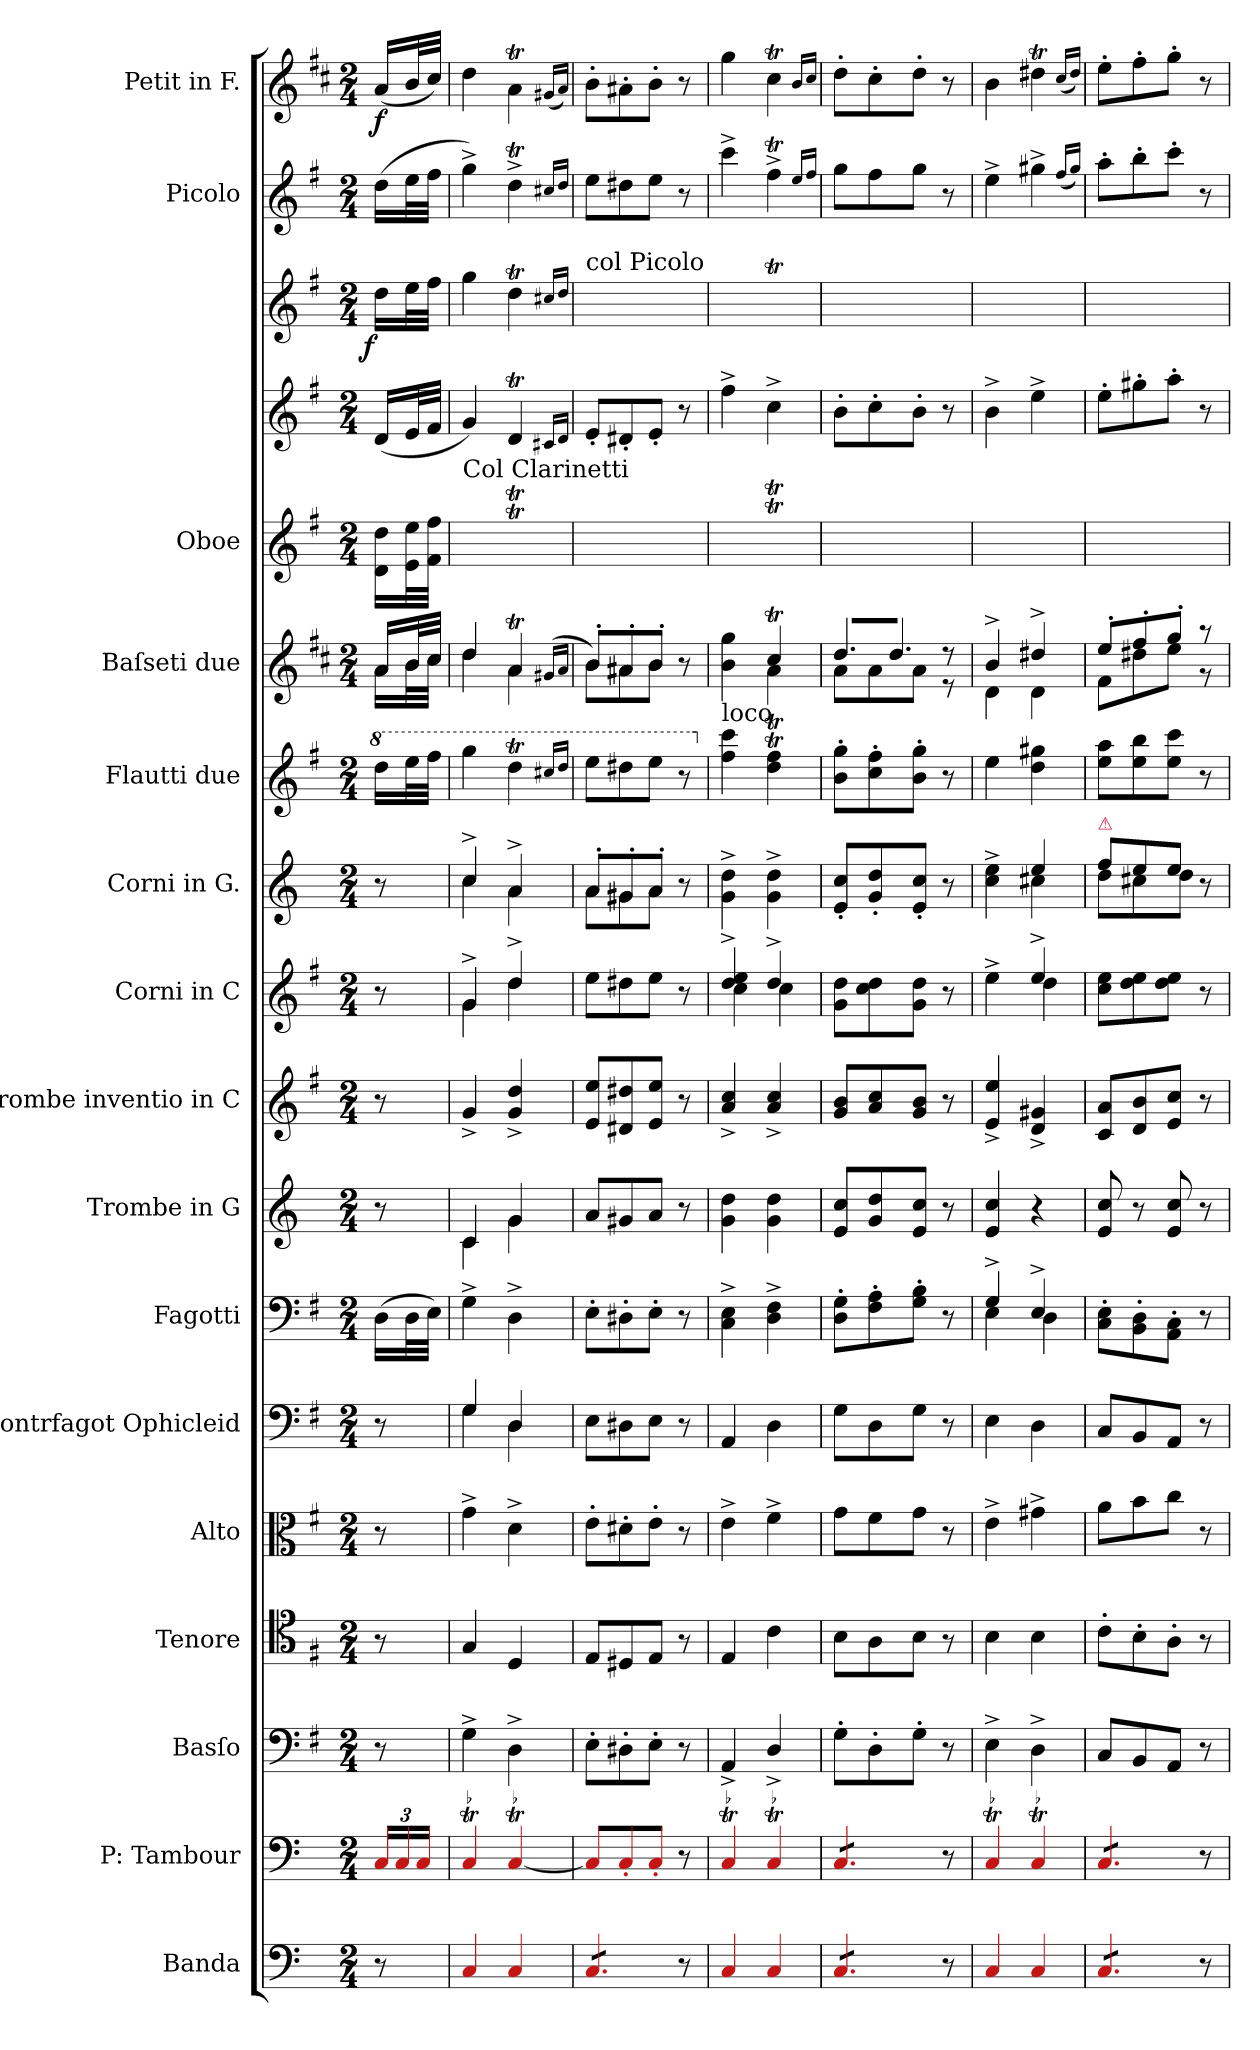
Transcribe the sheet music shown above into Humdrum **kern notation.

**kern	**kern	**kern	**kern	**kern	**kern	**kern	**kern	**kern	**kern	**kern	**kern	**kern	**kern	**kern	**kern	**dynam	**kern	**kern	**dynam
*part18	*part17	*part16	*part15	*part14	*part13	*part12	*part11	*part10	*part9	*part8	*part7	*part6	*part5	*part4	*part3	*part3	*part2	*part1	*part1
*staff18	*staff17	*staff16	*staff15	*staff14	*staff13	*staff12	*staff11	*staff10	*staff9	*staff8	*staff7	*staff6	*staff5	*staff4	*staff3	*staff3	*staff2	*staff1	*staff1
*I"Banda	*I"P: Tambour	*I"Basſo	*I"Tenore	*I"Alto	*I"Contrfagot Ophicleid	*I"Fagotti	*I"Trombe in G	*I"Trombe inventio in C	*I"Corni in C	*I"Corni in G.	*I"Flautti due	*I"Baſseti due	*I"Oboe	*	*	*	*I"Picolo	*I"Petit in F.	*
*	*	*	*I'T	*I'A	*	*	*	*	*	*	*	*	*I'Ob	*	*	*	*	*	*
*clefF4	*clefF4	*clefF4	*clefC4	*clefC3	*clefF4	*clefF4	*clefG2	*clefG2	*clefG2	*clefG2	*clefG2	*clefG2	*clefG2	*clefG2	*clefG2	*	*clefG2	*clefG2	*
*	*	*	*	*	*	*	*ITrd-4c-7	*	*	*ITrd3c5	*	*ITrd4c7	*	*	*	*	*	*ITrd-3c-5	*
*k[]	*k[]	*k[f#]	*k[f#]	*k[f#]	*k[f#]	*k[f#]	*k[f#]	*k[f#]	*k[f#]	*k[f#]	*k[f#]	*k[f#]	*k[f#]	*k[f#]	*k[f#]	*	*k[f#]	*k[f#]	*
*M2/4	*M2/4	*M2/4	*M2/4	*M2/4	*M2/4	*M2/4	*M2/4	*M2/4	*M2/4	*M2/4	*M2/4	*M2/4	*M2/4	*M2/4	*M2/4	*	*M2/4	*M2/4	*
*	*	*	*	*	*	*	*	*	*	*	*8va	*	*	*	*	*	*	*	*
=	=	=	=	=	=	=	=	=	=	=	=	=	=	=	=	=	=	=	=
*	*	*	*	*	*	*	*	*	*	*	*	*^	*	*	*	*	*	*	*
!	!	!	!	!	!	!	!	!	!	!	!	!	!	!	!	!	!LO:DY:rj	!	!	!
8r	24Ra/LL	8r	8r	8r	8r	(16D\LL	8r	8r	8r	8r	16ddd\LL	16d/LL	16d\LL	16d\ 16dd\LL	(16d/LL	16dd\LL	f	(16dd\LL	(16dd/LL	f
.	24Ra/	.	.	.	.	.	.	.	.	.	.	.	.	.	.	.	.	.	.	.
.	.	.	.	.	.	32D\L	.	.	.	.	32eee\L	32e/L	32e\L	32e\ 32ee\L	32e/L	32ee\L	.	32ee\L	32ee/L	.
.	24Ra/JJ	.	.	.	.	.	.	.	.	.	.	.	.	.	.	.	.	.	.	.
.	.	.	.	.	.	32E\JJJ)	.	.	.	.	32fff#\JJJ	32f#/JJJ	32f#\JJJ	32f#\ 32ff#\JJJ	32f#/JJJ	32ff#\JJJ	.	32ff#\JJJ	32ff#/JJJ)	.
=1	=1	=1	=1	=1	=1	=1	=1	=1	=1	=1	=1	=1	=1	=1	=1	=1	=1	=1	=1	=1
*	*	*	*	*	*^	*	*^	*	*^	*^	*	*	*	*	*	*	*	*	*	*
!	!	!	!	!	!	!	!	!	!	!	!	!	!	!	!	!	!	!LO:TX:a:t=Col Clarinetti	!	!	!	!	!	!
4Ra/	4Rat/	4G^<\	4G/	4g^<\	4G/	4G\	4G^<\	4g/	4g\	4g^>/	4g^</	4g\	4g^</	4g\	4ggg\	4g/	4g\	4gyy\ 4ggyy\	4g/)	4gg\	.	4gg^<\)	4gg\	.
4Ra/	[4Rat/	4D^<\	4D/	4d^<\	4D/	4D\	4D^<\	4dd/	4dd\	4g^>/ 4dd^>/	4dd^</	4dd\	4e^</	4e\	4dddT\	4dT/	4d\	4dyyT/ 4ddyyT/	4dT/	4ddT\	.	4ddT^<\	4ddT\	.
*	*	*	*	*	*v	*v	*	*v	*v	*	*v	*v	*	*	*	*	*	*	*	*	*	*	*	*
.	.	.	.	.	.	.	.	.	.	.	.	16qqccc#X/LL	(>16qqc#X/LL	.	16qqc#Xyy/ 16qqcc#Xyy/LL	16qqc#X/LL	16qqcc#X/LL	.	16qqcc#X/LL	(16qqcc#X/LL	.
.	.	.	.	.	.	.	.	.	.	.	.	16qqddd/JJ	16qqd/JJ	.	16qqdyy/ 16qqddyy/JJ	16qqd/JJ	16qqdd/JJ	.	16qqdd/JJ	16qqdd/JJ)	.
=2	=2	=2	=2	=2	=2	=2	=2	=2	=2	=2	=2	=2	=2	=2	=2	=2	=2	=2	=2	=2	=2
!	!	!	!	!	!	!	!	!	!	!	!	!	!	!	!	!	!LO:TX:a:t=col Picolo	!	!	!	!
*tremolo	*	*	*	*	*	*	*	*	*	*	*	*	*	*	*	*	*	*	*	*	*
8Ra/L	8Ra/L]	8E'\L	8E/L	8e'\L	8E\L	8E'\L	8ee/L	8e/ 8ee/L	8ee\L	8e'/L	8e\L	8eee\L	8e'/L)	8e\L	8eyy'/ 8eeyy'/L	8e'/L	8ee\Lyy	.	8ee\L	8ee'\L	.
8Ra/	8Ra'/	8D#X'\	8D#X/	8d#X'\	8D#X\	8D#X'\	8dd#X/	8d#X/ 8dd#X/	8dd#X\	8d#X'/	8d#X\	8ddd#X\	8d#X'/	8d#X\	8d#Xyy'/ 8dd#Xyy'/	8d#X'/	8dd#X\yy	.	8dd#X\	8dd#X'\	.
8Ra/J	8Ra'/J	8E'\J	8E/J	8e'\J	8E\J	8E'\J	8ee/J	8e/ 8ee/J	8ee\J	8e'/J	8e\J	8eee\J	8e'/J	8e\J	8eyy'/ 8eeyy'/J	8e'/J	8ee\Jyy	.	8ee\J	8ee'\J	.
*Xtremolo	*	*	*	*	*	*	*	*	*	*	*	*	*	*	*	*	*	*	*	*	*
8r	8r	8r	8r	8r	8r	8r	8r	8r	8r	8r	8ryy	8r	8r	8ryy	8ryy	8r	8ryy	.	8r	8r	.
*	*	*	*	*	*	*	*	*	*	*v	*v	*	*	*	*	*	*	*	*	*	*
=3	=3	=3	=3	=3	=3	=3	=3	=3	=3	=3	=3	=3	=3	=3	=3	=3	=3	=3	=3	=3
*	*	*	*	*	*	*	*	*	*^	*	*	*	*	*	*	*	*	*	*	*
*	*	*	*	*	*	*	*	*	*	*	*	*X8va	*	*	*	*	*	*	*	*	*
*	*	*	*	*	*	*	*	*	*	*	*^	*	*	*	*	*	*	*	*	*	*
!	!	!	!	!	!	!	!	!	!	!	!	!	!LO:TX:a:t=loco	!	!	!	!	!	!	!	!	!
*	*	*	*	*	*	*	*	*	*	*	*v	*v	*	*	*	*	*	*	*	*	*	*
4Ra/	4Rat/	4AA^</	4E/	4e^<\	4AA/	4C^<\ 4E^<\	4dd\ 4aa\	4a^>/ 4cc^>/	4dd^</ 4ee^</	4cc\	4d^<\ 4a^<\	4ff#\ 4ccc\	4e\ 4cc\	4ryy	4ff#yy^<\ 4cccyy^<\	4ff#^<\	4ccc^<\yy	.	4ccc^<\	4ccc\	.
4Ra/	4Rat/	4D^</	4c\	4f#^<\	4D\	4D^<\ 4F#^<\	4dd\ 4aa\	4a^>/ 4cc^>/	4dd^</	4cc\	4d^<\ 4a^<\	4ddT\ 4ff#T\	4f#t/	4d\	4ccyyT^<\ 4ff#yyT^<\	4cc^<\	4ff#t^<\yy	.	4ff#t^<\	4ff#t\	.
*	*	*	*	*	*	*	*	*	*v	*v	*	*	*	*	*	*	*	*	*	*	*
.	.	.	.	.	.	.	.	.	.	.	.	.	.	16qqee/LLyy	.	16qqee/LLyy	.	16qqee/LL	16qqee/LL	.
.	.	.	.	.	.	.	.	.	.	.	.	.	.	16qqff#/JJyy	.	16qqff#/JJyy	.	16qqff#/JJ	16qqff#/JJ	.
=4	=4	=4	=4	=4	=4	=4	=4	=4	=4	=4	=4	=4	=4	=4	=4	=4	=4	=4	=4	=4
*tremolo	*	*	*	*	*	*	*	*	*	*	*	*	*	*	*	*	*	*	*	*
*	*tremolo	*	*	*	*	*	*	*	*	*	*	*	*	*	*	*	*	*	*	*
*	*	*	*	*	*	*	*	*	*	*	*	*tremolo	*	*	*	*	*	*	*	*
8Ra/L	8Ra/L	8G'\L	8B\L	8g\L	8G\L	8D'\ 8G'\L	8b/ 8gg/L	8g/ 8b/L	8g\ 8dd\L	8B'/ 8g'/L	8b'\ 8gg'\L	8g/L	8d\L	8byy'\ 8ggyy'\L	8b'\L	8gg\Lyy	.	8gg\L	8gg'\L	.
8Ra/	8Ra/	8D'\	8A\	8f#\	8D\	8F#'\ 8A'\	8dd/ 8aa/	8a/ 8cc/	8cc\ 8dd\	8d'/ 8a'/	8cc'\ 8ff#'\	8f#/	8d\	8ccyy'\ 8ff#yy'\	8cc'\	8ff#\yy	.	8ff#\	8ff#'\	.
8Ra/J	8Ra/J	8G'\J	8B\J	8g\J	8G\J	8G'\ 8B'\J	8b/ 8gg/J	8g/ 8b/J	8g\ 8dd\J	8B'/ 8g'/J	8b'\ 8gg'\J	8g/J	8d\J	8byy'\ 8ggyy'\J	8b'\J	8gg\Jyy	.	8gg\J	8gg'\J	.
*	*	*	*	*	*	*	*	*	*	*	*	*Xtremolo	*	*	*	*	*	*	*	*
*	*Xtremolo	*	*	*	*	*	*	*	*	*	*	*	*	*	*	*	*	*	*	*
*Xtremolo	*	*	*	*	*	*	*	*	*	*	*	*	*	*	*	*	*	*	*	*
8r	8r	8r	8r	8r	8r	8r	8r	8r	8r	8r	8r	8r	8r	8ryy	8r	8ryy	.	8r	8r	.
=5	=5	=5	=5	=5	=5	=5	=5	=5	=5	=5	=5	=5	=5	=5	=5	=5	=5	=5	=5	=5
*	*	*	*	*	*	*^	*	*	*^	*^	*	*	*	*	*	*	*	*	*	*
4Ra/	4Rat/	4E^<\	4B\	4e^<\	4E\	4G^</	4E\	4b/ 4gg/	4e^>/ 4ee^>/	4ee^<\	4ryy	4g^<\ 4b^<\	4ryy	4ee\	4e^/	4G\	4byy^<\ 4eeyy^<\	4b^<\	4ee^<\yy	.	4ee^<\	4ee\	.
4Ra/	4Rat/	4D^<\	4B\	4g#X^<\	4D\	4E^</	4D\	4r	4d^>/ 4g#X^>/	4ee^</	4dd\	4b/	4g#X\	4dd\ 4gg#X\	4g#X^/	4G\	4eeyy^<\ 4gg#Xyy^<\	4ee^<\	4gg#X^<\yy	.	4gg#X^<\	4gg#Xt\	.
*	*	*	*	*	*	*v	*v	*	*	*v	*v	*	*	*	*	*	*	*	*	*	*	*	*
.	.	.	.	.	.	.	.	.	.	.	.	.	.	.	(16qqff#/LLyy	.	(16qqff#/LLyy	.	(16qqff#/LL	(16qqff#/LL	.
.	.	.	.	.	.	.	.	.	.	.	.	.	.	.	16qqgg#/JJyy)	.	16qqgg#/JJyy)	.	16qqgg#/JJ)	16qqgg#/JJ)	.
=6	=6	=6	=6	=6	=6	=6	=6	=6	=6	=6	=6	=6	=6	=6	=6	=6	=6	=6	=6	=6	=6
!	!	!	!	!	!	!	!	!	!	!LO:TX:a:color=crimson:t=⚠	!	!	!	!	!	!	!	!	!	!	!
*tremolo	*	*	*	*	*	*	*	*	*	*	*	*	*	*	*	*	*	*	*	*	*
*	*tremolo	*	*	*	*	*	*	*	*	*	*	*	*	*	*	*	*	*	*	*	*
8Ra/L	8Ra/L	8C/L	8c'\L	8a\L	8C/L	8C'\ 8E'\L	8b/ 8gg/	8c/ 8a/L	8cc\ 8ee\L	8cc/L	8a\L	8ee\ 8aa\L	8a'/L	8B\L	8eeyy'\ 8aayy'\L	8ee'\L	8aa'\Lyy	.	8aa'\L	8aa'\L	.
8Ra/	8Ra/	8BB/	8B'\	8b\	8BB/	8BB'\ 8D'\	8r	8d/ 8b/	8dd\ 8ee\	8b/	8g#X\	8ee\ 8bb\	8b'/	8g#X\	8gg#Xyy'\ 8bbyy'\	8gg#X'\	8bb'\yy	.	8bb'\	8bb'\	.
8Ra/J	8Ra/J	8AA/J	8A'\J	8cc\J	8AA/J	8AA'\ 8C'\J	8b/ 8gg/	8e/ 8cc/J	8dd\ 8ee\J	8b/J	8a\J	8ee\ 8ccc\J	8cc'/J	8a\J	8aayy'\ 8cccyy'\J	8aa'\J	8ccc'\Jyy	.	8ccc'\J	8ccc'\J	.
*	*Xtremolo	*	*	*	*	*	*	*	*	*	*	*	*	*	*	*	*	*	*	*	*
*Xtremolo	*	*	*	*	*	*	*	*	*	*	*	*	*	*	*	*	*	*	*	*	*
8r	8r	8r	8r	8r	8r	8r	8r	8r	8r	8r	8ryy	8r	8r	8r	8ryy	8r	8ryy	.	8r	8r	.
*	*	*	*	*	*	*	*	*	*	*v	*v	*	*v	*v	*	*	*	*	*	*	*
=	=	=	=	=	=	=	=	=	=	=	=	=	=	=	=	=	=	=	=
*-	*-	*-	*-	*-	*-	*-	*-	*-	*-	*-	*-	*-	*-	*-	*-	*-	*-	*-	*-
